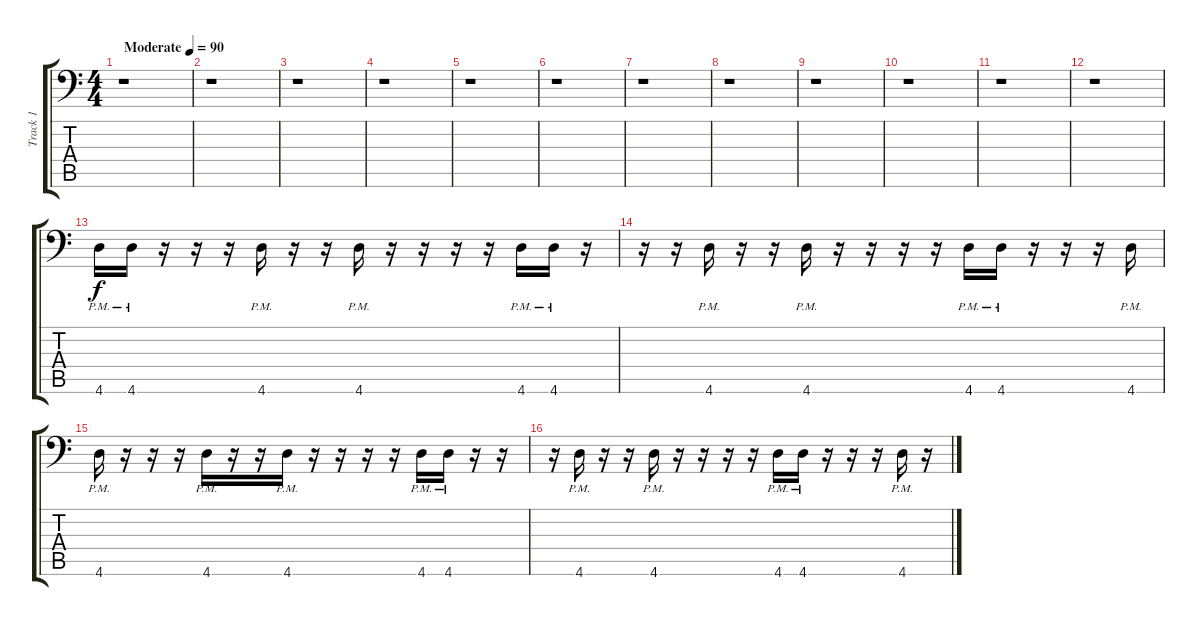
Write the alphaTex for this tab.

\track ("Track 1" "Track 1") {instrument distortionguitar}
\staff {score tabs}
\tuning (D4 A3 F3 Bb2 F2 Bb1) {hide}
\ts (4 4)
\tempo (90 "Moderate")
\clef f4
\ks c
r.1{dy f instrument distortionguitar} |
r.1 |
r.1 |
r.1 |
r.1 |
r.1 |
r.1 |
r.1 |
r.1 |
r.1 |
r.1 |
r.1 |
4.6{pm}.16 4.6{pm}.16 r.16 r.16 r.16 4.6{pm}.16 r.16 r.16 4.6{pm}.16 r.16 r.16 r.16 r.16 4.6{pm}.16 4.6{pm}.16 r.16 |
r.16 r.16 4.6{pm}.16 r.16 r.16 4.6{pm}.16 r.16 r.16 r.16 r.16 4.6{pm}.16 4.6{pm}.16 r.16 r.16 r.16 4.6{pm}.16 |
4.6{pm}.16 r.16 r.16 r.16 4.6{pm}.16 r.16 r.16 4.6{pm}.16 r.16 r.16 r.16 r.16 4.6{pm}.16 4.6{pm}.16 r.16 r.16 |
r.16 4.6{pm}.16 r.16 r.16 4.6{pm}.16 r.16 r.16 r.16 r.16 4.6{pm}.16 4.6{pm}.16 r.16 r.16 r.16 4.6{pm}.16 r.16
